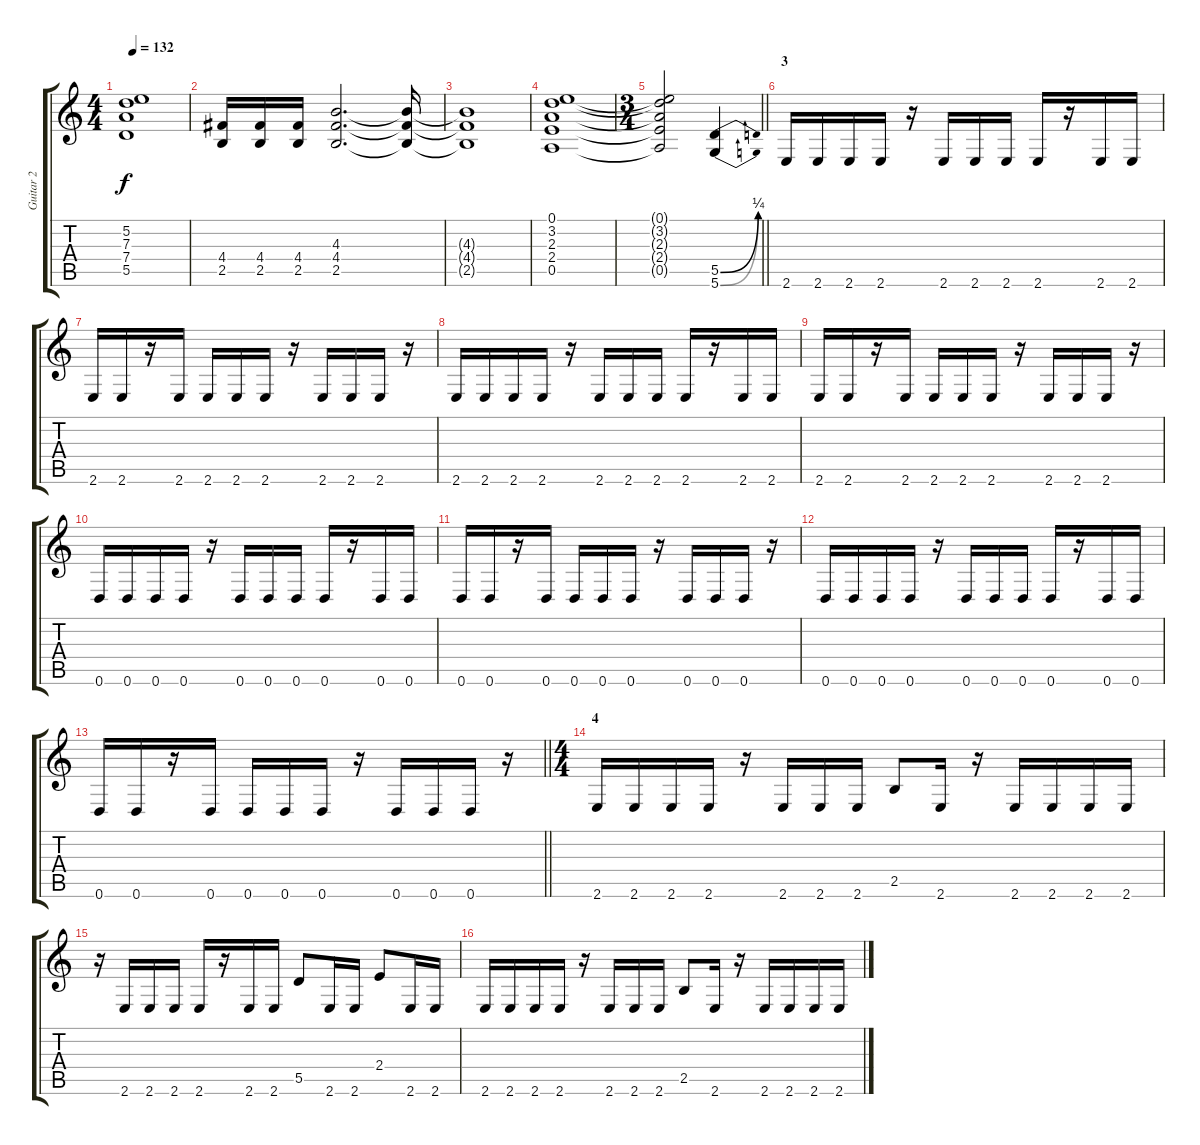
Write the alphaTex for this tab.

\track ("Guitar 2" "Guitar 2") {instrument distortionguitar}
\staff {score tabs}
\tuning (E4 B3 G3 D3 A2 D2) {hide}
\ts (4 4)
\tempo 132
\clef g2
\ks c
(5.2{t} 7.3{t} 7.4{t} 5.5{t}).1{dy f} |
(4.4 2.5).16 (4.4 2.5).16 (4.4 2.5).16 (4.3 4.4 2.5).2{d} (4.3{t} 4.4{t} 2.5{t}).16 |
(4.3{t} 4.4{t} 2.5{t}).1 |
(0.1 3.2 2.3 2.4 0.5).1 |
\ts (3 4)
\barLineRight lightlight
(0.1{t} 3.2{t} 2.3{t} 2.4{t} 0.5{t}).2 (5.5{be (bend 0 0 60 1)} 5.6{be (bend 0 0 60 1)}).4 |
\section ("" "3")
2.6.16 2.6.16 2.6.16 2.6.16 r.16 2.6.16 2.6.16 2.6.16 2.6.16 r.16 2.6.16 2.6.16 |
2.6.16 2.6.16 r.16 2.6.16 2.6.16 2.6.16 2.6.16 r.16 2.6.16 2.6.16 2.6.16 r.16 |
2.6.16 2.6.16 2.6.16 2.6.16 r.16 2.6.16 2.6.16 2.6.16 2.6.16 r.16 2.6.16 2.6.16 |
2.6.16 2.6.16 r.16 2.6.16 2.6.16 2.6.16 2.6.16 r.16 2.6.16 2.6.16 2.6.16 r.16 |
0.6.16 0.6.16 0.6.16 0.6.16 r.16 0.6.16 0.6.16 0.6.16 0.6.16 r.16 0.6.16 0.6.16 |
0.6.16 0.6.16 r.16 0.6.16 0.6.16 0.6.16 0.6.16 r.16 0.6.16 0.6.16 0.6.16 r.16 |
0.6.16 0.6.16 0.6.16 0.6.16 r.16 0.6.16 0.6.16 0.6.16 0.6.16 r.16 0.6.16 0.6.16 |
\barLineRight lightlight
0.6.16 0.6.16 r.16 0.6.16 0.6.16 0.6.16 0.6.16 r.16 0.6.16 0.6.16 0.6.16 r.16 |
\ts (4 4)
\section ("" "4")
2.6.16 2.6.16 2.6.16 2.6.16 r.16 2.6.16 2.6.16 2.6.16 2.5.8 2.6.16 r.16 2.6.16 2.6.16 2.6.16 2.6.16 |
r.16 2.6.16 2.6.16 2.6.16 2.6.16 r.16 2.6.16 2.6.16 5.5.8 2.6.16 2.6.16 2.4.8 2.6.16 2.6.16 |
2.6.16 2.6.16 2.6.16 2.6.16 r.16 2.6.16 2.6.16 2.6.16 2.5.8 2.6.16 r.16 2.6.16 2.6.16 2.6.16 2.6.16
